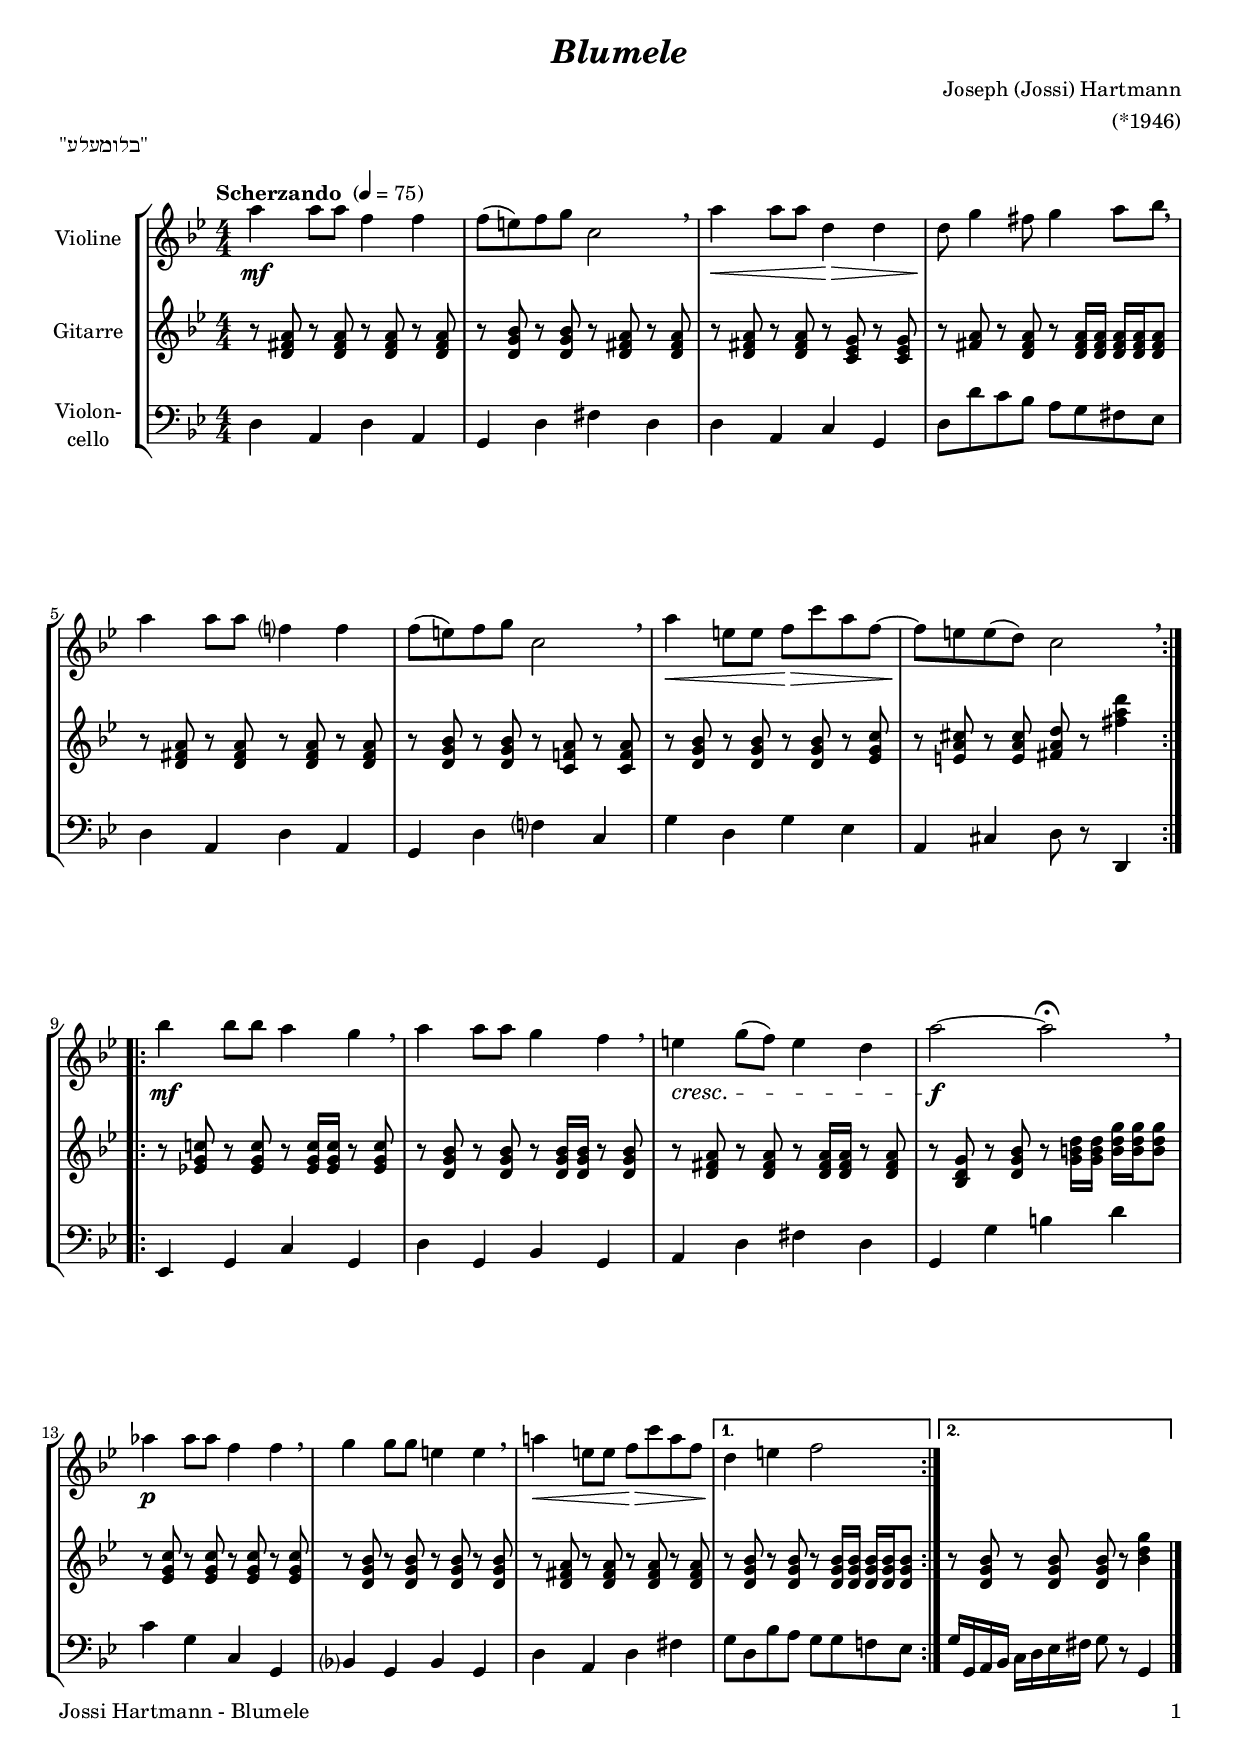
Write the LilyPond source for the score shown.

\version "2.24.4"
\include "deutsch.ly"

#(set-global-staff-size 18)

\header {
  title     = \markup \bold \italic "Blumele"
  composer  = "Joseph (Jossi) Hartmann"
  arranger  = "(*1946)"
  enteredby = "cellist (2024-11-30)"
  piece     = "\"‫בלומעלע‬\""
}

voiceconsts = {
  \key f \minor
  \time 4/4
  \clef "treble"
  \numericTimeSignature
  \compressEmptyMeasures
  % Set default beaming for all staves
%  \set Timing.beamExceptions = #'()
%  \set Timing.baseMoment     = #(ly:make-moment 1 4)
%  \set Timing.beatStructure  = #'(1 1 1)
  \tempo "Scherzando " 4=75
}

mist = "string ensemble 1"
mivl = "violin"
miba = "cello"
migt = "acoustic guitar (nylon)"
mipz = "pizzicato strings"

pori = \mark \markup \box \italic "poco rit."

\include "v1.ily"
vb = \relative c' {
  \voiceconsts

  \repeat volta 2 {
    r8 <c e g> r <c e g> r <c e g> r <c e g>
    r <c f as> r <c f as> r <c e g> r <c e g>
    r <c e g> r <c e g> r <b des f> r <b des f>

    r <e g> r <c e g> r <c e g>16 <c e g> <c e g> <c e g> <c e g>8
    r <c e g> r <c e g> r <c e g> r <c e g>
    r <c f as> r <c f as> r <b es! g> r <b es g>

    r <c f as> r <c f as> r <c f as> r <des f b>
    r <d g h> r <d g h> <e g c> r <e' g c>4
    r8 <des,! f b!> r <des f b> r <des f b>16 <des f b> r8 <des f b>

    r <c f as> r <c f as> r <c f as>16 <c f as> r8 <c f as>
    r <c e g> r <c e g> r <c e g>16 <c e g> r8 <c e g>
    r <as c f> r <c f as> r <f a c>16 <f a c> <a c f> <a c f> <a c f>8

    r <des, f b> r <des f b> r <des f b> r <des f b>
    r <c f as> r <c f as> r <c f as> r <c f as>
    r <c e g> r <c e g> r <c e g> r <c e g>
  }
  \alternative {
    { r <c f as> r <c f as> r <c f as>16 <c f as> <c f as> <c f as> <c f as>8 }
    { r <c f as> r <c f as>  <c f as> r <as' c f>4 }
  } \bar "|."
}

vc = \relative c {
  \voiceconsts
  \clef "bass"
  
  \repeat volta 2 {
    c4 g c g
    f c' e c
    c g b f

    c'8 c' b as g f e des
    c4 g c g
    f c' es? b

    f' c f des
    g, h c8 r c,4
    des f b f

    c' f, as f
    g c e c
    f, f' a c

    b f b, f
    as? f as f
    c' g c e
  }
  \alternative {
    { f8 c as' g f f es! des }
    { f16 f, g as b c des e f8 r f,4 }
  } \bar "|."
}


music = \new StaffGroup <<
      \new Staff {
	\set Staff.midiInstrument = \mivl
	\set Staff.instrumentName = \markup \center-column { "Violine" }
	\transpose f g { \va }
      }

      \new Staff {
	\set Staff.midiInstrument = \migt
	\set Staff.instrumentName = \markup \center-column { "Gitarre" }
	\transpose f g { \vb }
      }

      \new Staff {
	\set Staff.midiInstrument = \miba
	\set Staff.instrumentName = \markup \center-column { "Violon-" "cello" }
	\transpose f g { \vc }
      }
>>

\book {
   \paper {
    print-page-number = ##t
    print-first-page-number = ##t
    ragged-last-bottom = ##f
    oddHeaderMarkup = \markup \null
    evenHeaderMarkup = \markup \null
    oddFooterMarkup = \markup {
      \fill-line {
        \if \should-print-page-number
        "Jossi Hartmann - Blumele" \fromproperty #'page:page-number-string
      }
    }
    evenFooterMarkup = \oddFooterMarkup
  } \score {
    \music
    \layout {}
  }

  \score {
    \unfoldRepeats \music

    \midi {
      \context {
        \Score
      }
    }
  }
}